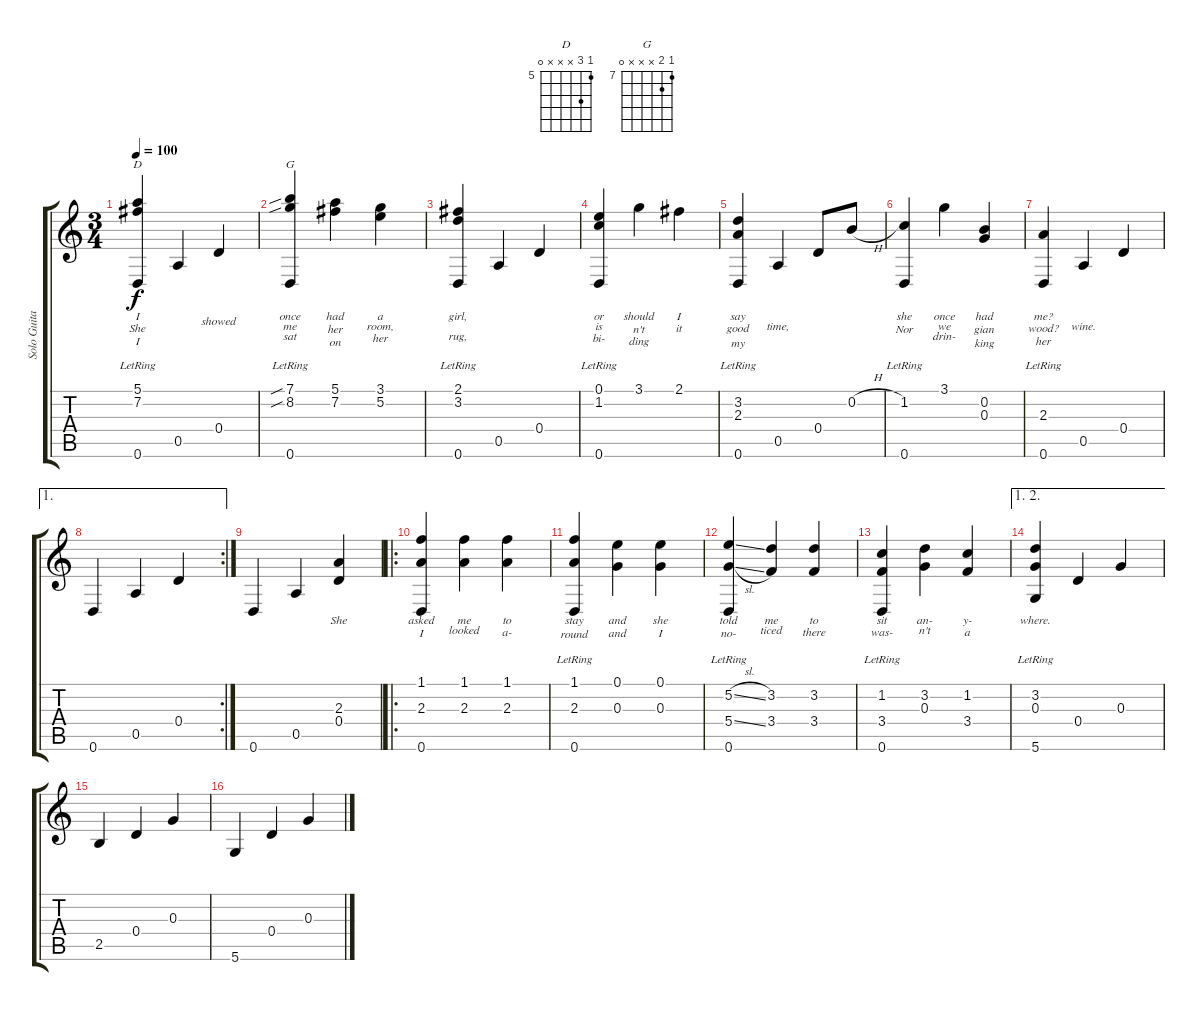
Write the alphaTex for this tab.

\track ("Solo Guitar" "Solo Guita") {instrument acousticguitarsteel}
\staff {score tabs}
\tuning (E4 B3 G3 D3 A2 D2) {hide}
\chord ("D" 5 7 x x x 0) {firstfret 5}
\chord ("G" 7 8 x x x 0) {firstfret 7}
\ts (3 4)
\tempo 100
\clef g2
\ks c
(5.1{lr} 7.2{lr} 0.6).4{ch "D" lyrics (0 "I") lyrics (1 "She") lyrics (2 "I") lyrics (3 "") lyrics (4 "") dy f instrument acousticguitarsteel} 0.5.4{lyrics (0 "") lyrics (1 "") lyrics (2 "") lyrics (3 "") lyrics (4 "")} 0.4.4{lyrics (0 "") lyrics (1 "showed") lyrics (2 "") lyrics (3 "") lyrics (4 "")} |
(7.1{sib} 8.2{sib} 0.6{lr}).4{ch "G" lyrics (0 "once") lyrics (1 "me") lyrics (2 "sat") lyrics (3 "") lyrics (4 "")} (5.1 7.2).4{lyrics (0 "had") lyrics (1 "her") lyrics (2 "on") lyrics (3 "") lyrics (4 "")} (3.1 5.2).4{lyrics (0 "a") lyrics (1 "room,") lyrics (2 "her") lyrics (3 "") lyrics (4 "")} |
(2.1{lr} 3.2{lr} 0.6).4{lyrics (0 "girl,") lyrics (1 "") lyrics (2 "rug,") lyrics (3 "") lyrics (4 "")} 0.5.4{lyrics (0 "") lyrics (1 "") lyrics (2 "") lyrics (3 "") lyrics (4 "")} 0.4.4{lyrics (0 "") lyrics (1 "") lyrics (2 "") lyrics (3 "") lyrics (4 "")} |
(0.1 1.2 0.6{lr}).4{lyrics (0 "or") lyrics (1 "is") lyrics (2 "bi-") lyrics (3 "") lyrics (4 "")} 3.1.4{lyrics (0 "should") lyrics (1 "n't") lyrics (2 "ding") lyrics (3 "") lyrics (4 "")} 2.1.4{lyrics (0 "I") lyrics (1 "it") lyrics (2 "") lyrics (3 "") lyrics (4 "")} |
(3.2{lr} 2.3{lr} 0.6).4{lyrics (0 "say") lyrics (1 "good") lyrics (2 "my") lyrics (3 "") lyrics (4 "")} 0.5.4{lyrics (0 "") lyrics (1 "") lyrics (2 "time,") lyrics (3 "") lyrics (4 "")} 0.4.8{lyrics (0 "") lyrics (1 "") lyrics (2 "") lyrics (3 "") lyrics (4 "")} 0.2{h}.8{lyrics (0 "") lyrics (1 "") lyrics (2 "") lyrics (3 "") lyrics (4 "")} |
(1.2 0.6{lr}).4{lyrics (0 "she") lyrics (1 "Nor") lyrics (2 "") lyrics (3 "") lyrics (4 "")} 3.1.4{lyrics (0 "once") lyrics (1 "we") lyrics (2 "drin-") lyrics (3 "") lyrics (4 "")} (0.2 0.3).4{lyrics (0 "had") lyrics (1 "gian") lyrics (2 "king") lyrics (3 "") lyrics (4 "")} |
(2.3{lr} 0.6).4{lyrics (0 "me?") lyrics (1 "wood?") lyrics (2 "her") lyrics (3 "") lyrics (4 "")} 0.5.4{lyrics (0 "") lyrics (1 "") lyrics (2 "wine.") lyrics (3 "") lyrics (4 "")} 0.4.4{lyrics (0 "") lyrics (1 "") lyrics (2 "") lyrics (3 "") lyrics (4 "")} |
\ae 1
\rc 2
0.6.4{lyrics (0 "") lyrics (1 "") lyrics (2 "") lyrics (3 "") lyrics (4 "")} 0.5.4{lyrics (0 "") lyrics (1 "") lyrics (2 "") lyrics (3 "") lyrics (4 "")} 0.4.4{lyrics (0 "") lyrics (1 "") lyrics (2 "") lyrics (3 "") lyrics (4 "")} |
0.6.4{lyrics (0 "") lyrics (1 "") lyrics (2 "") lyrics (3 "") lyrics (4 "")} 0.5.4{lyrics (0 "") lyrics (1 "") lyrics (2 "") lyrics (3 "") lyrics (4 "")} (2.3 0.4).4{lyrics (0 "She") lyrics (1 "") lyrics (2 "") lyrics (3 "") lyrics (4 "")} |
\ro
(1.1 2.3 0.6).4{lyrics (0 "asked") lyrics (1 "I") lyrics (2 "") lyrics (3 "") lyrics (4 "")} (1.1 2.3).4{lyrics (0 "me") lyrics (1 "looked") lyrics (2 "") lyrics (3 "") lyrics (4 "")} (1.1 2.3).4{lyrics (0 "to") lyrics (1 "a-") lyrics (2 "") lyrics (3 "") lyrics (4 "")} |
(1.1 2.3 0.6{lr}).4{lyrics (0 "stay") lyrics (1 "round") lyrics (2 "") lyrics (3 "") lyrics (4 "")} (0.1 0.3).4{lyrics (0 "and") lyrics (1 "and") lyrics (2 "") lyrics (3 "") lyrics (4 "")} (0.1 0.3).4{lyrics (0 "she") lyrics (1 "I") lyrics (2 "") lyrics (3 "") lyrics (4 "")} |
(5.2{sl} 5.4{sl} 0.6{lr}).4{lyrics (0 "told") lyrics (1 "no-") lyrics (2 "") lyrics (3 "") lyrics (4 "")} (3.2 3.4).4{lyrics (0 "me") lyrics (1 "ticed") lyrics (2 "") lyrics (3 "") lyrics (4 "")} (3.2 3.4).4{lyrics (0 "to") lyrics (1 "there") lyrics (2 "") lyrics (3 "") lyrics (4 "")} |
(1.2 3.4 0.6{lr}).4{lyrics (0 "sit") lyrics (1 "was-") lyrics (2 "") lyrics (3 "") lyrics (4 "")} (3.2 0.3).4{lyrics (0 "an-") lyrics (1 "n't") lyrics (2 "") lyrics (3 "") lyrics (4 "")} (1.2 3.4).4{lyrics (0 "y-") lyrics (1 "a") lyrics (2 "") lyrics (3 "") lyrics (4 "")} |
\ae (1 2)
(3.2{lr} 0.3{lr} 5.6).4{lyrics (0 "where.") lyrics (1 "") lyrics (2 "") lyrics (3 "") lyrics (4 "")} 0.4.4{lyrics (0 "") lyrics (1 "") lyrics (2 "") lyrics (3 "") lyrics (4 "")} 0.3.4{lyrics (0 "") lyrics (1 "") lyrics (2 "") lyrics (3 "") lyrics (4 "")} |
2.5.4{lyrics (0 "") lyrics (1 "") lyrics (2 "") lyrics (3 "") lyrics (4 "")} 0.4.4{lyrics (0 "") lyrics (1 "") lyrics (2 "") lyrics (3 "") lyrics (4 "")} 0.3.4{lyrics (0 "") lyrics (1 "") lyrics (2 "") lyrics (3 "") lyrics (4 "")} |
5.6.4{lyrics (0 "") lyrics (1 "") lyrics (2 "") lyrics (3 "") lyrics (4 "")} 0.4.4{lyrics (0 "") lyrics (1 "") lyrics (2 "") lyrics (3 "") lyrics (4 "")} 0.3.4{lyrics (0 "") lyrics (1 "") lyrics (2 "") lyrics (3 "") lyrics (4 "")}
